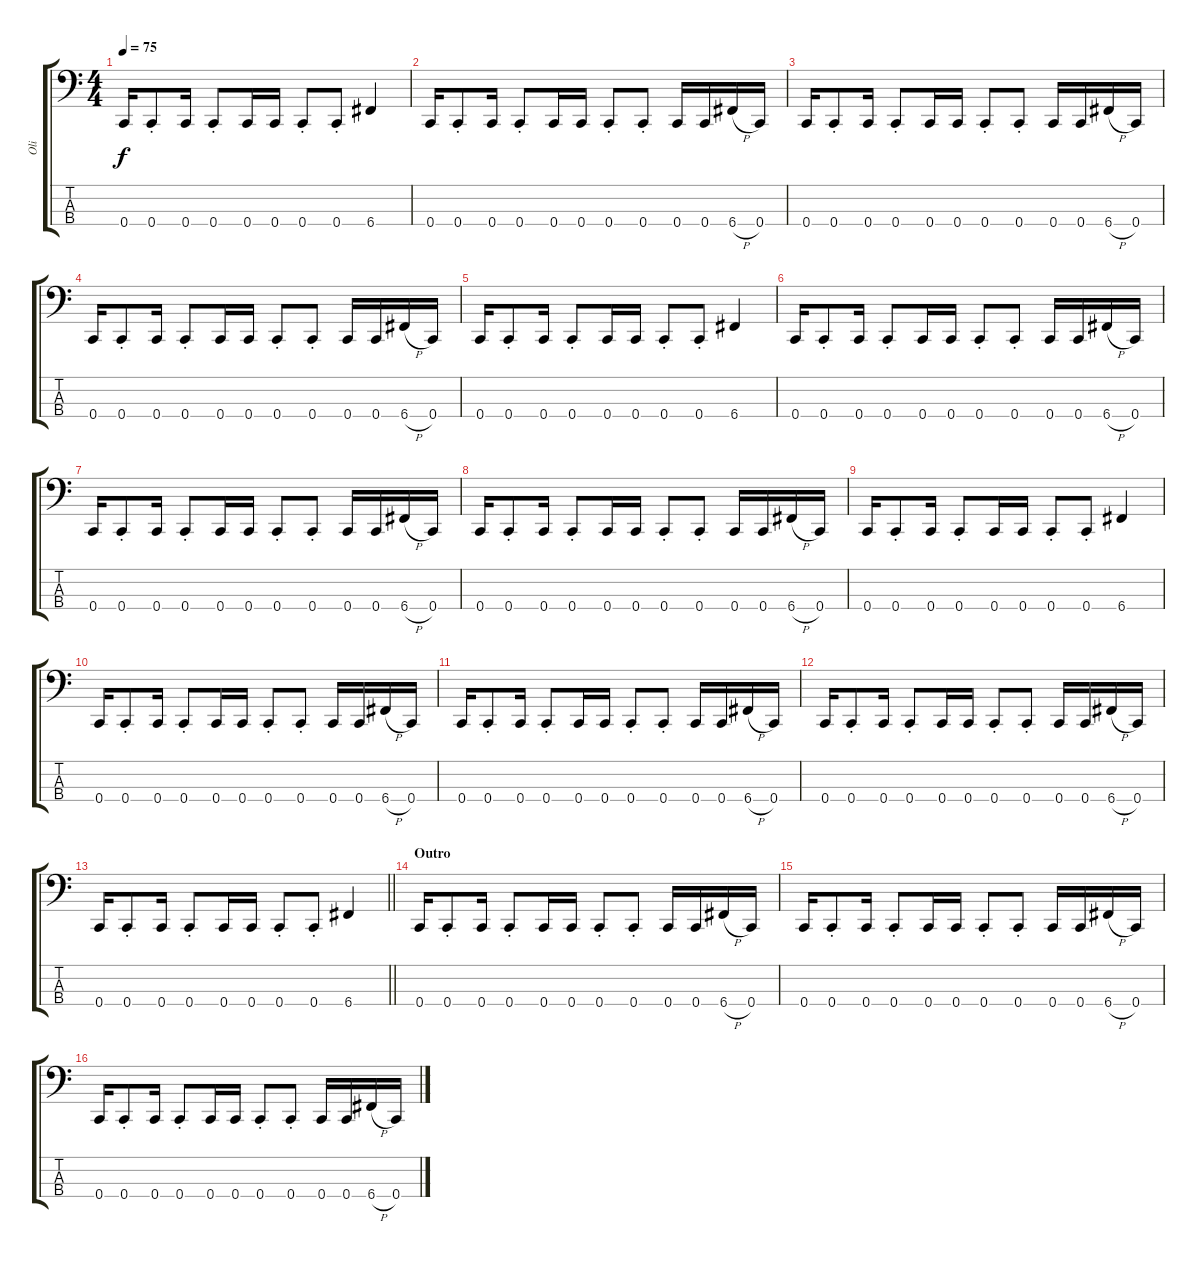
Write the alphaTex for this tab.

\track ("Oli" "Oli") {instrument electricbasspick}
\staff {score tabs}
\tuning (F2 C2 G1 C1) {hide}
\ts (4 4)
\tempo 75
\clef f4
\ks c
0.4.16{dy f} 0.4{st}.8 0.4.16 0.4{st}.8 0.4.16 0.4.16 0.4{st}.8 0.4{st}.8 6.4.4 |
0.4.16 0.4{st}.8 0.4.16 0.4{st}.8 0.4.16 0.4.16 0.4{st}.8 0.4{st}.8 0.4.16 0.4.16 6.4{h}.16 0.4.16 |
0.4.16 0.4{st}.8 0.4.16 0.4{st}.8 0.4.16 0.4.16 0.4{st}.8 0.4{st}.8 0.4.16 0.4.16 6.4{h}.16 0.4.16 |
0.4.16 0.4{st}.8 0.4.16 0.4{st}.8 0.4.16 0.4.16 0.4{st}.8 0.4{st}.8 0.4.16 0.4.16 6.4{h}.16 0.4.16 |
0.4.16 0.4{st}.8 0.4.16 0.4{st}.8 0.4.16 0.4.16 0.4{st}.8 0.4{st}.8 6.4.4 |
0.4.16 0.4{st}.8 0.4.16 0.4{st}.8 0.4.16 0.4.16 0.4{st}.8 0.4{st}.8 0.4.16 0.4.16 6.4{h}.16 0.4.16 |
0.4.16 0.4{st}.8 0.4.16 0.4{st}.8 0.4.16 0.4.16 0.4{st}.8 0.4{st}.8 0.4.16 0.4.16 6.4{h}.16 0.4.16 |
0.4.16 0.4{st}.8 0.4.16 0.4{st}.8 0.4.16 0.4.16 0.4{st}.8 0.4{st}.8 0.4.16 0.4.16 6.4{h}.16 0.4.16 |
0.4.16 0.4{st}.8 0.4.16 0.4{st}.8 0.4.16 0.4.16 0.4{st}.8 0.4{st}.8 6.4.4 |
0.4.16 0.4{st}.8 0.4.16 0.4{st}.8 0.4.16 0.4.16 0.4{st}.8 0.4{st}.8 0.4.16 0.4.16 6.4{h}.16 0.4.16 |
0.4.16 0.4{st}.8 0.4.16 0.4{st}.8 0.4.16 0.4.16 0.4{st}.8 0.4{st}.8 0.4.16 0.4.16 6.4{h}.16 0.4.16 |
0.4.16 0.4{st}.8 0.4.16 0.4{st}.8 0.4.16 0.4.16 0.4{st}.8 0.4{st}.8 0.4.16 0.4.16 6.4{h}.16 0.4.16 |
\barLineRight lightlight
0.4.16 0.4{st}.8 0.4.16 0.4{st}.8 0.4.16 0.4.16 0.4{st}.8 0.4{st}.8 6.4.4 |
\section ("" "Outro")
0.4.16 0.4{st}.8 0.4.16 0.4{st}.8 0.4.16 0.4.16 0.4{st}.8 0.4{st}.8 0.4.16 0.4.16 6.4{h}.16 0.4.16 |
0.4.16 0.4{st}.8 0.4.16 0.4{st}.8 0.4.16 0.4.16 0.4{st}.8 0.4{st}.8 0.4.16 0.4.16 6.4{h}.16 0.4.16 |
0.4.16 0.4{st}.8 0.4.16 0.4{st}.8 0.4.16 0.4.16 0.4{st}.8 0.4{st}.8 0.4.16 0.4.16 6.4{h}.16 0.4.16
